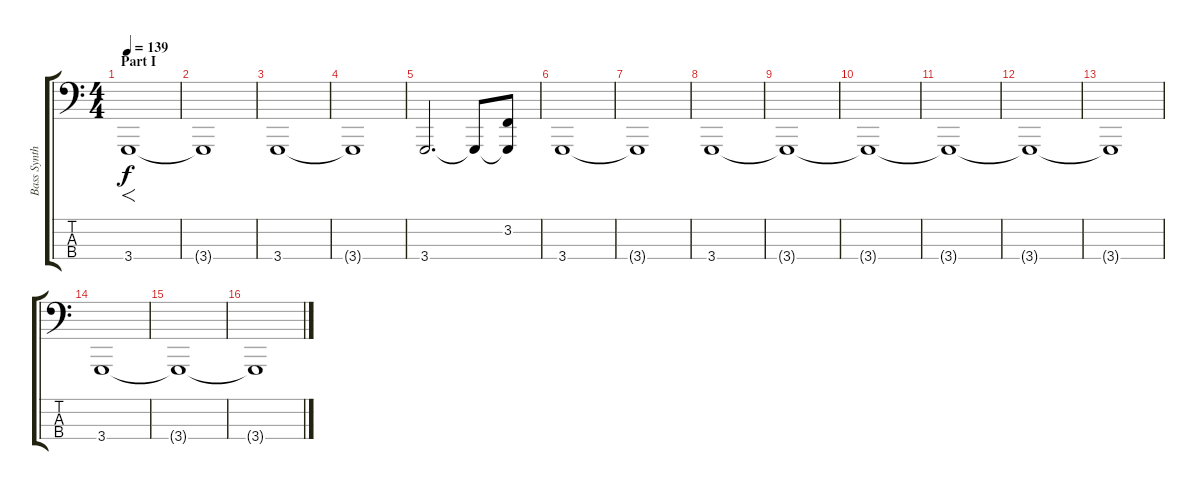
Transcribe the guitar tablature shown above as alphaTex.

\track ("Bass Synth (Rick Wright)" "Bass Synth") {instrument stringensemble1}
\staff {score tabs}
\tuning (G2 D2 A1 E1) {hide}
\ts (4 4)
\section ("" "Part I")
\tempo 139
\tempo 80
\tempo 139
\clef f4
\ks c
3.4.1{f dy f instrument stringensemble1} |
3.4{t}.1 |
3.4.1 |
3.4{t}.1 |
3.4.2{d} 3.4{t}.8 (3.2 3.4{t}).8 |
3.4.1 |
3.4{t}.1 |
3.4.1 |
3.4{t}.1 |
3.4{t}.1 |
3.4{t}.1 |
3.4{t}.1 |
3.4{t}.1 |
3.4.1 |
3.4{t}.1 |
3.4{t}.1
